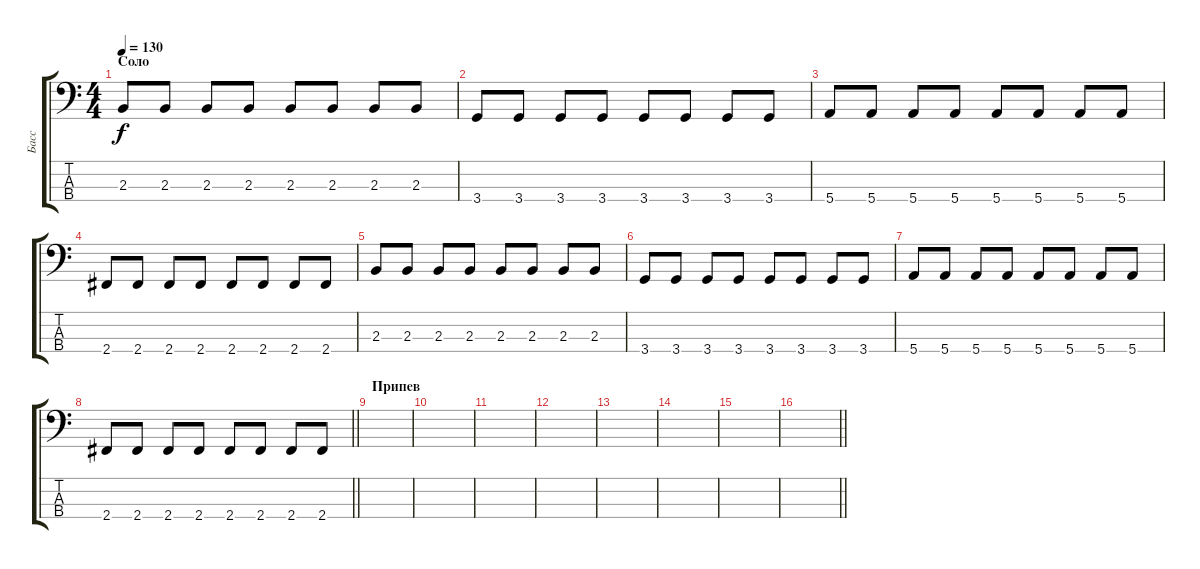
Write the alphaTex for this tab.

\track ("Басс" "Басс") {instrument electricbassfinger}
\staff {score tabs}
\tuning (G2 D2 A1 E1) {hide}
\ts (4 4)
\section ("" "Соло")
\tempo 130
\clef f4
\ks c
2.3.8{dy f} 2.3.8 2.3.8 2.3.8 2.3.8 2.3.8 2.3.8 2.3.8 |
3.4.8 3.4.8 3.4.8 3.4.8 3.4.8 3.4.8 3.4.8 3.4.8 |
5.4.8 5.4.8 5.4.8 5.4.8 5.4.8 5.4.8 5.4.8 5.4.8 |
2.4.8 2.4.8 2.4.8 2.4.8 2.4.8 2.4.8 2.4.8 2.4.8 |
2.3.8 2.3.8 2.3.8 2.3.8 2.3.8 2.3.8 2.3.8 2.3.8 |
3.4.8 3.4.8 3.4.8 3.4.8 3.4.8 3.4.8 3.4.8 3.4.8 |
5.4.8 5.4.8 5.4.8 5.4.8 5.4.8 5.4.8 5.4.8 5.4.8 |
\barLineRight lightlight
2.4.8 2.4.8 2.4.8 2.4.8 2.4.8 2.4.8 2.4.8 2.4.8 |
\section ("" "Припев")
|
|
|
|
|
|
|
\barLineRight lightlight
